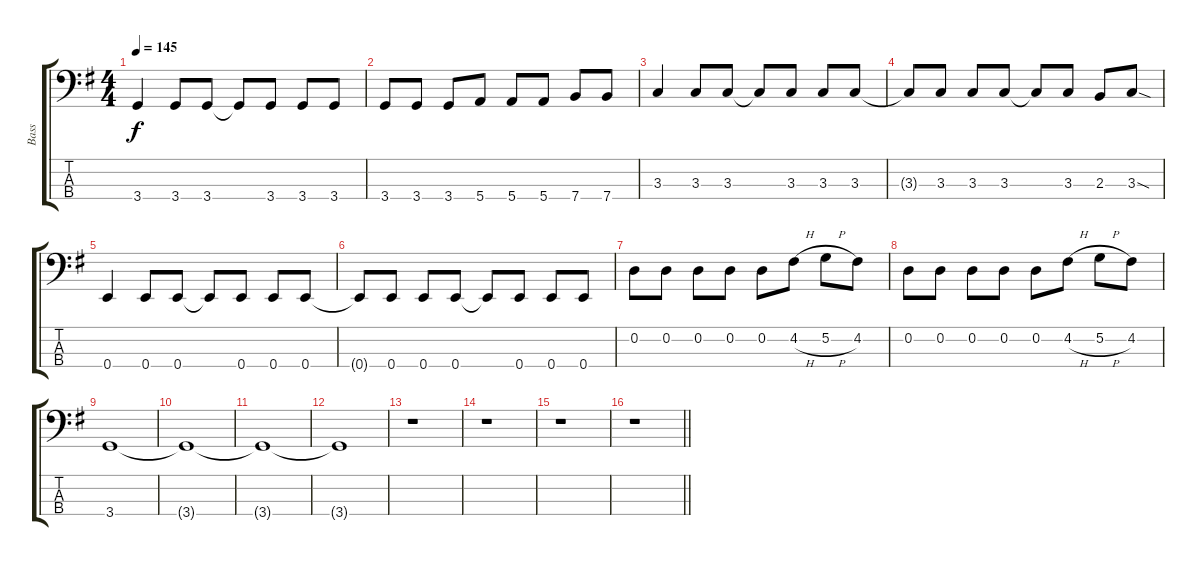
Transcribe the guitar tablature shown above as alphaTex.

\track ("Bass" "Bass") {instrument electricbassfinger}
\staff {score tabs}
\tuning (G2 D2 A1 E1) {hide}
\ts (4 4)
\tempo 145
\clef f4
\ks g
3.4.4{dy f} 3.4.8 3.4.8 3.4{t}.8 3.4.8 3.4.8 3.4.8 |
3.4.8 3.4.8 3.4.8 5.4.8 5.4.8 5.4.8 7.4.8 7.4.8 |
3.3.4 3.3.8 3.3.8 3.3{t}.8 3.3.8 3.3.8 3.3.8 |
3.3{t}.8 3.3.8 3.3.8 3.3.8 3.3{t}.8 3.3.8 2.3.8 3.3{sod}.8 |
0.4.4 0.4.8 0.4.8 0.4{t}.8 0.4.8 0.4.8 0.4.8 |
0.4{t}.8 0.4.8 0.4.8 0.4.8 0.4{t}.8 0.4.8 0.4.8 0.4.8 |
0.2.8 0.2.8 0.2.8 0.2.8 0.2.8 4.2{h}.8 5.2{h}.8 4.2.8 |
0.2.8 0.2.8 0.2.8 0.2.8 0.2.8 4.2{h}.8 5.2{h}.8 4.2.8 |
3.4.1 |
3.4{t}.1 |
3.4{t}.1 |
3.4{t}.1 |
r.1 |
r.1 |
r.1 |
\barLineRight lightlight
r.1
